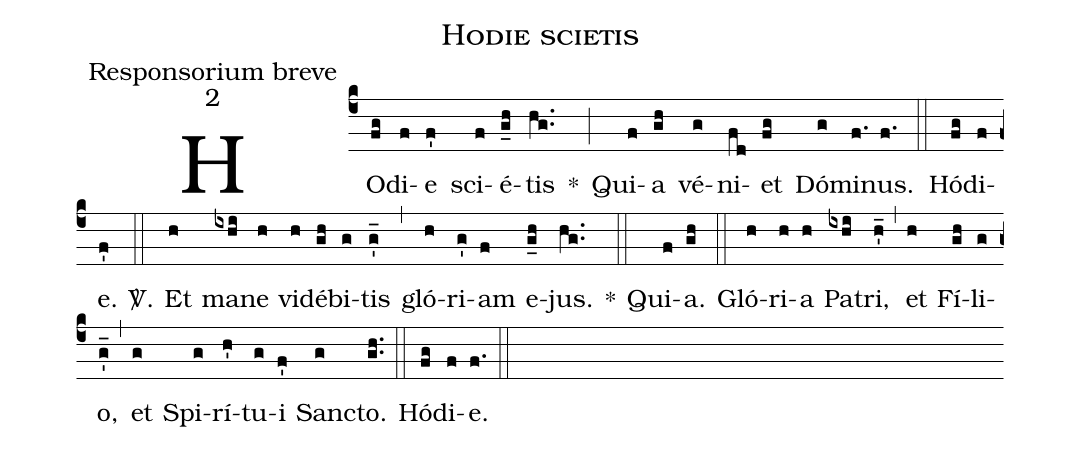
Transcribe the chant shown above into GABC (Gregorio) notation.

name:Hodie scietis;
office-part:Responsorium breve;
mode:2;
%%
(c4) HO(fg)di(f)e(f') sci(f)é(g_h)tis(hg..) *(;) Qui(f)a(gh) vé(g)ni(fd)et(fg) Dó(g)mi(f.)nus.(f.) (::) Hó(fg)di(f)e.(f') <sp>V/</sp>.(::) Et(h) ma(ixhi)ne(h) vi(h)dé(gh)bi(g)tis(g'_) (,) gló(h)ri(g')am(f) e(g_h)jus.(hg..) *(::) Qui(f)a.(gh) (::) Gló(h)ri(h)a(h) Pa(ixhi)tri,(h'_) (,) et(h) Fí(gh)li(g)o,(g'_) (,) et(g) Spi(g)rí(h')tu(g)i(f') San(g)cto.(gh..) (::) Hó(fg)di(f)e.(f.) (::)
